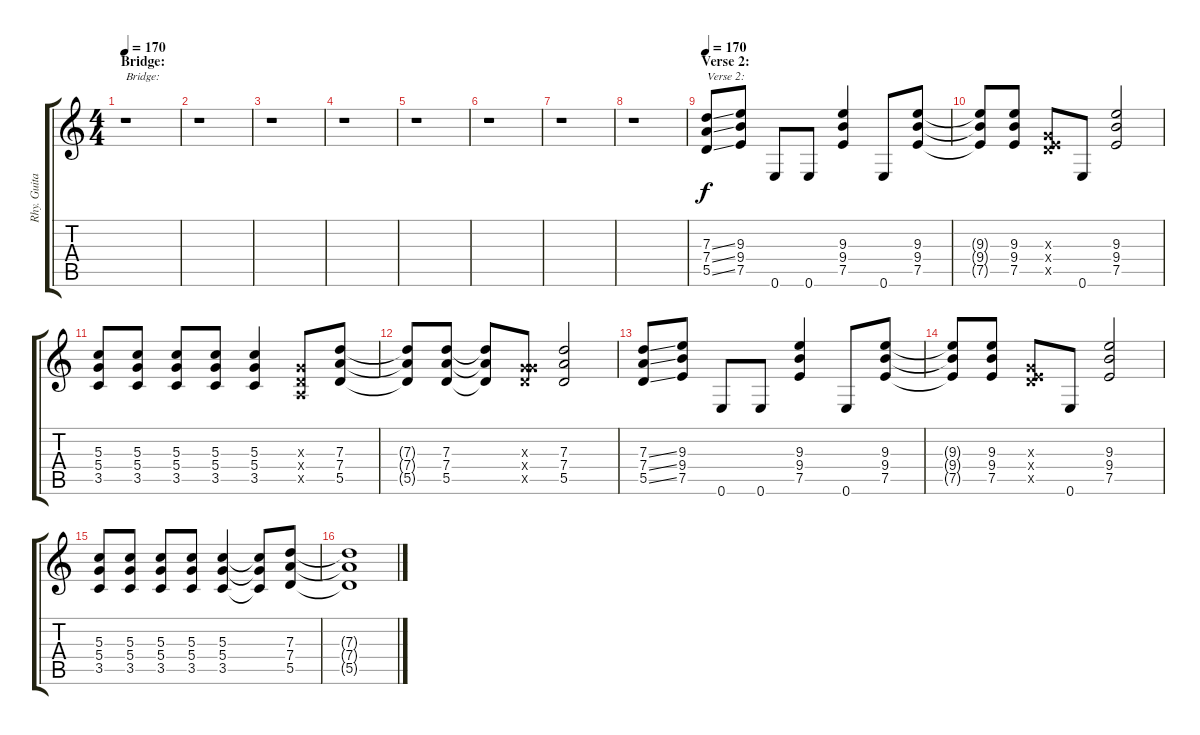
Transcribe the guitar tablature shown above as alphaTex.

\track ("Rhy. Guitar 1" "Rhy. Guita") {instrument distortionguitar}
\staff {score tabs}
\tuning (E4 B3 G3 D3 A2 E2) {hide}
\ts (4 4)
\section ("" "Bridge:")
\tempo 170
\clef g2
\ks c
r.1{txt "Bridge:" dy f} |
r.1 |
r.1 |
r.1 |
r.1 |
r.1 |
r.1 |
r.1 |
\section ("" "Verse 2:")
\tempo 170
(7.3{ss} 7.4{ss} 5.5{ss}).8{txt "Verse 2:" volume 12 instrument distortionguitar} (9.3 9.4 7.5).8 0.6.8 0.6.8 (9.3 9.4 7.5).4 0.6.8 (9.3 9.4 7.5).8 |
(9.3{t} 9.4{t} 7.5{t}).8 (9.3 9.4 7.5).8 (0.3{x} 0.4{x} 7.5{x}).8 0.6.8 (9.3 9.4 7.5).2 |
(5.3 5.4 3.5).8 (5.3 5.4 3.5).8 (5.3 5.4 3.5).8 (5.3 5.4 3.5).8 (5.3 5.4 3.5).4 (0.3{x} 0.4{x} 0.5{x}).8 (7.3 7.4 5.5).8 |
(7.3{t} 7.4{t} 5.5{t}).8 (7.3 7.4 5.5).8 (7.3{t} 7.4{t} 5.5{t}).8 (0.3{x} 5.4{x} 5.5{x}).8 (7.3 7.4 5.5).2 |
(7.3{ss} 7.4{ss} 5.5{ss}).8 (9.3 9.4 7.5).8 0.6.8 0.6.8 (9.3 9.4 7.5).4 0.6.8 (9.3 9.4 7.5).8 |
(9.3{t} 9.4{t} 7.5{t}).8 (9.3 9.4 7.5).8 (0.3{x} 0.4{x} 7.5{x}).8 0.6.8 (9.3 9.4 7.5).2 |
(5.3 5.4 3.5).8 (5.3 5.4 3.5).8 (5.3 5.4 3.5).8 (5.3 5.4 3.5).8 (5.3 5.4 3.5).4 (5.3{t} 5.4{t} 3.5{t}).8 (7.3 7.4 5.5).8 |
(7.3{t} 7.4{t} 5.5{t}).1
